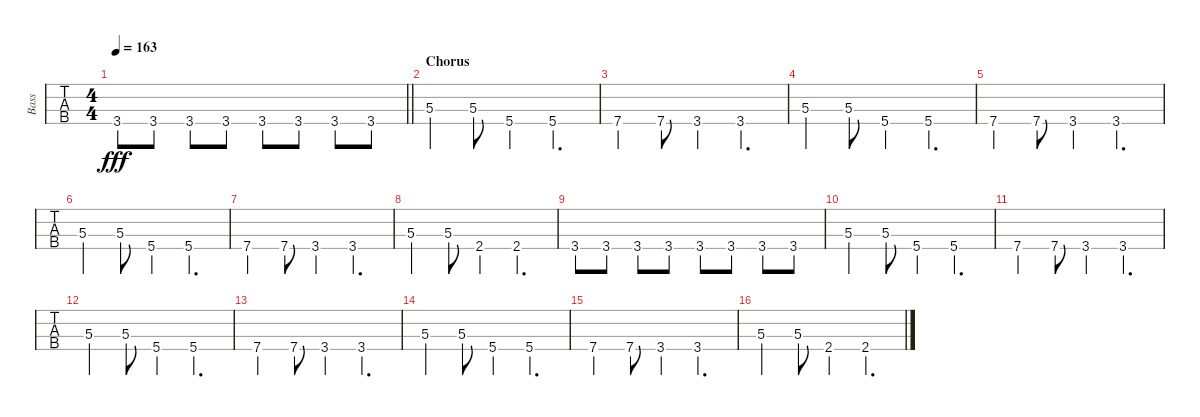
\track ("Bass" "Bass") {instrument electricbasspick}
\staff {tabs}
\tuning (G2 D2 A1 E1) {hide}
\ts (4 4)
\tempo 163
\clef f4
\barLineRight lightlight
\ks c
3.4.8{dy fff} 3.4.8 3.4.8 3.4.8 3.4.8 3.4.8 3.4.8 3.4.8 |
\section ("" "Chorus")
5.3.4 5.3.8 5.4.4 5.4.4{d} |
7.4.4 7.4.8 3.4.4 3.4.4{d} |
5.3.4 5.3.8 5.4.4 5.4.4{d} |
7.4.4 7.4.8 3.4.4 3.4.4{d} |
5.3.4 5.3.8 5.4.4 5.4.4{d} |
7.4.4 7.4.8 3.4.4 3.4.4{d} |
5.3.4 5.3.8 2.4.4 2.4.4{d} |
3.4.8 3.4.8 3.4.8 3.4.8 3.4.8 3.4.8 3.4.8 3.4.8 |
5.3.4 5.3.8 5.4.4 5.4.4{d} |
7.4.4 7.4.8 3.4.4 3.4.4{d} |
5.3.4 5.3.8 5.4.4 5.4.4{d} |
7.4.4 7.4.8 3.4.4 3.4.4{d} |
5.3.4 5.3.8 5.4.4 5.4.4{d} |
7.4.4 7.4.8 3.4.4 3.4.4{d} |
5.3.4 5.3.8 2.4.4 2.4.4{d}
